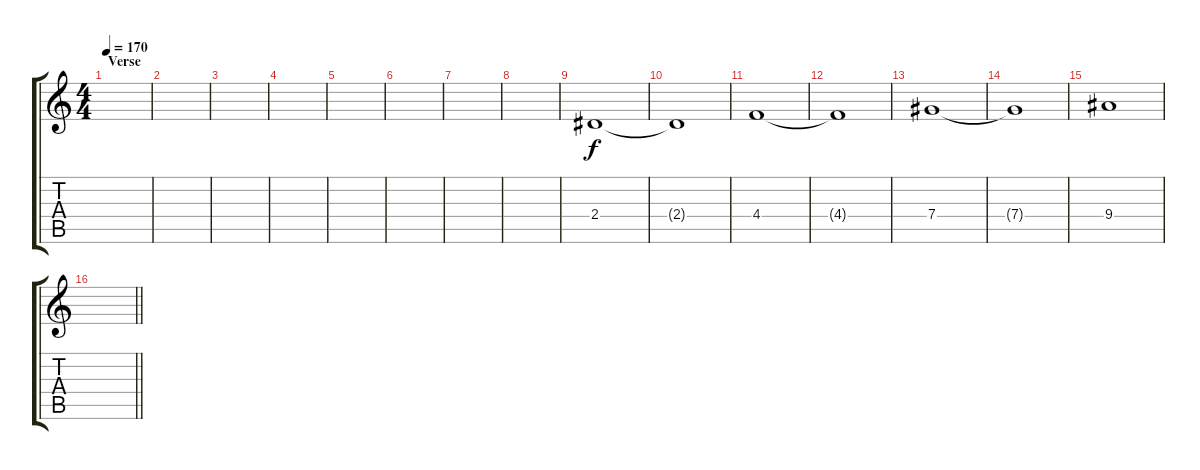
\track "" {instrument distortionguitar}
\staff {score tabs}
\tuning (Eb4 Bb3 Gb3 Db3 Ab2 Db2) {hide}
\ts (4 4)
\section ("" "Verse")
\tempo 170
\clef g2
\ks c
|
|
|
|
|
|
|
|
2.4.1{volume 7 balance 8 instrument cello} |
2.4{t}.1 |
4.4.1 |
4.4{t}.1 |
7.4.1 |
7.4{t}.1 |
9.4.1 |
\barLineRight lightlight
